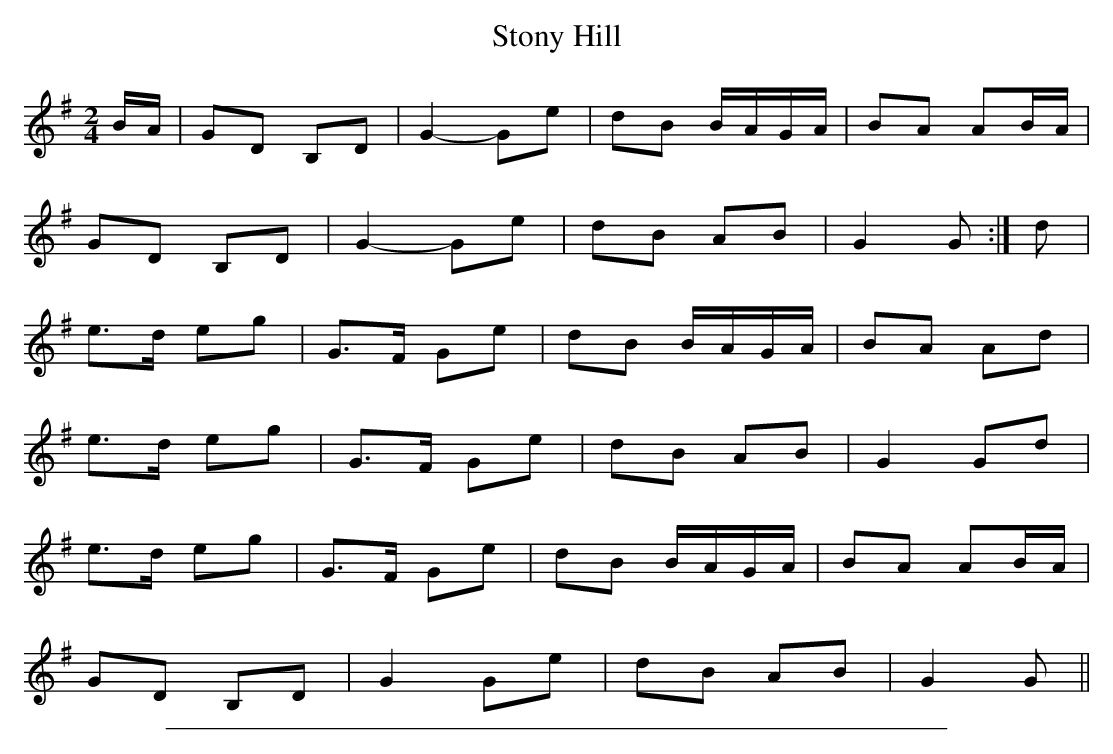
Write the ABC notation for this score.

X:1
T: Stony Hill
M:2/4
L:1/8
K:G
B/A/ | GD B,D | G2-Ge | dB B/A/G/A/ | BA AB/A/ |
GD B,D | G2-Ge | dB AB | G2 G :| d |
e>d eg | G>F Ge | dB B/A/G/A/ | BA Ad |
e>d eg | G>F Ge | dB AB | G2 Gd |
e>d eg | G>F Ge | dB B/A/G/A/ | BA AB/A/ |
GD B,D | G2 Ge | dB AB | G2 G ||
